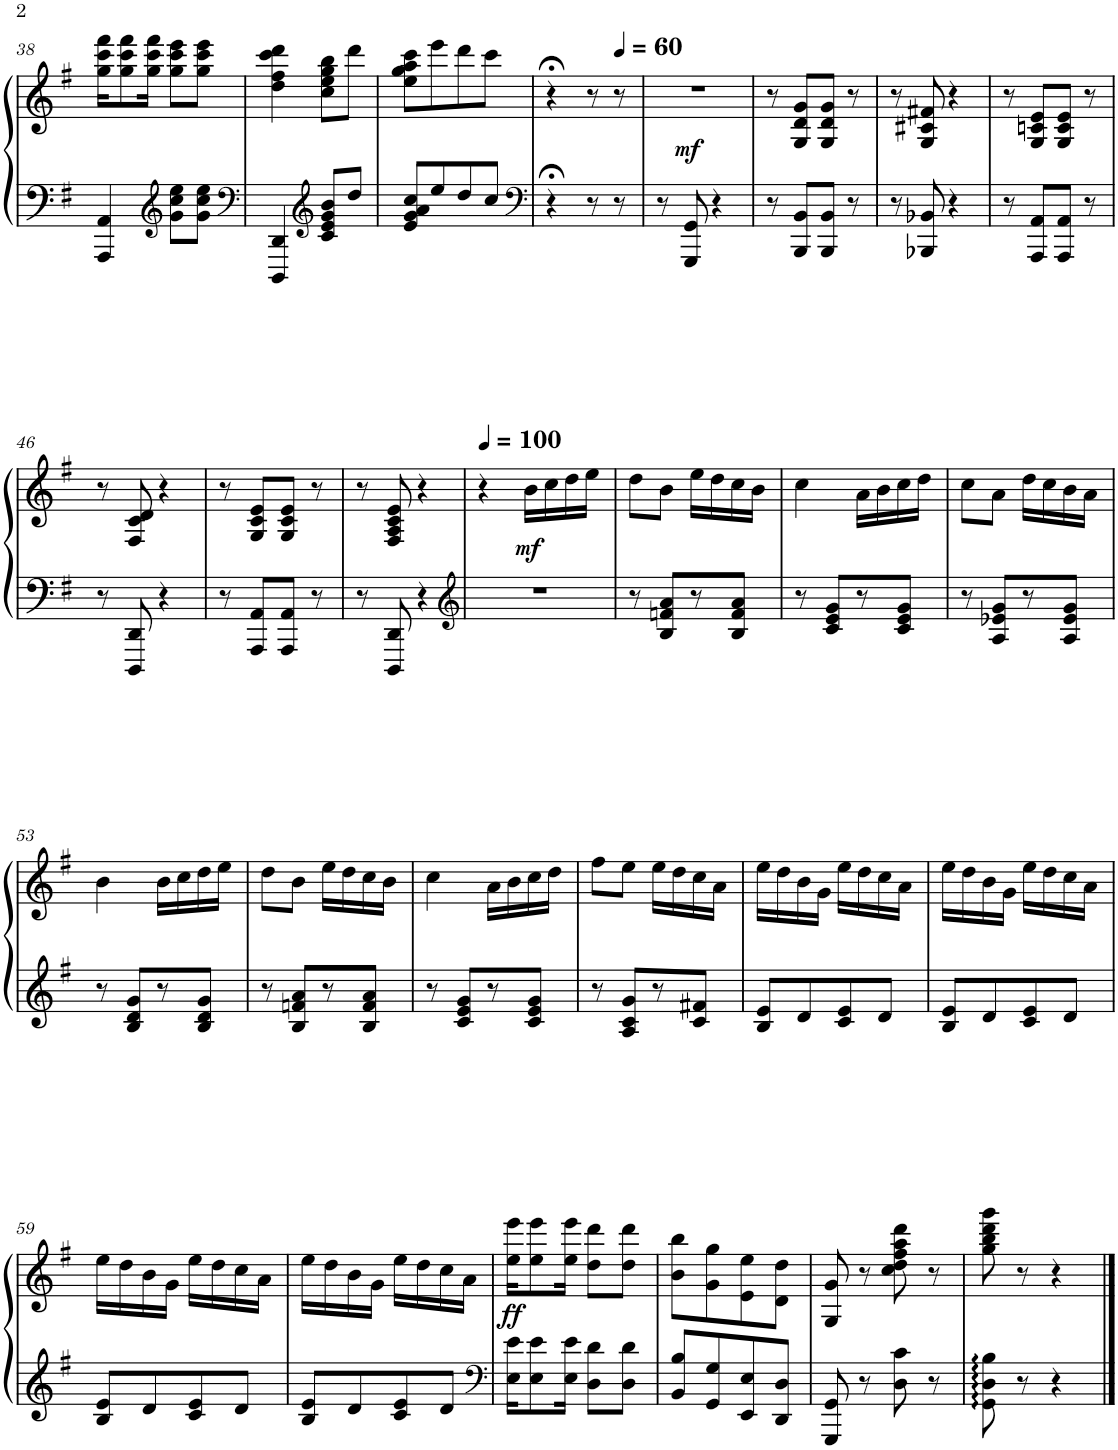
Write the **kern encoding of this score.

**kern	**kern	**dynam
*part1	*part1	*part1
*staff2	*staff1	*staff1/2
*I"Piano	*	*
*I'Pno	*	*
!!LO:PB:g=z
*clefF4	*clefG2	*
*k[f#]	*k[f#]	*
*M2/4	*M2/4	*
=38	=38	=38
4AAA/ 4AA/	16gg\ 16ccc\ 16fff#\KL	.
.	8gg\ 8ccc\ 8fff#\	.
.	16gg\ 16ccc\ 16fff#\Jk	.
*clefG2	*	*
8g\ 8cc\ 8ee\L	8gg\ 8ccc\ 8eee\L	.
8g\ 8cc\ 8ee\J	8gg\ 8ccc\ 8eee\J	.
=39	=39	=39
*clefF4	*	*
4DDD/ 4DD/	4dd\ 4ff#\ 4ccc\ 4ddd\	.
*clefG2	*	*
8c/ 8e/ 8g/ 8b/L	8cc\ 8ee\ 8gg\ 8bb\L	.
8dd/J	8ddd\J	.
=40	=40	=40
8e/ 8g/ 8a/ 8cc/L	8ee\ 8gg\ 8aa\ 8ccc\L	.
8ee/	8eee\	.
8dd/	8ddd\	.
8cc/J	8ccc\J	.
=41	=41	=41
*clefF4	*	*
4r;<	4r;<	.
8r	8r	.
*	*MM60	*
8r	8r	.
=42	=42	=42
8r	2r	.
!	!	!LO:DY:a=2
8GGG/ 8GG/	.	mf
4r	.	.
=43	=43	=43
8r	8r	.
8BBB/ 8BB/L	8G/ 8d/ 8g/L	.
8BBB/ 8BB/J	8G/ 8d/ 8g/J	.
8r	8r	.
=44	=44	=44
8r	8r	.
8BBB-X/ 8BB-X/	8G/ 8c#X/ 8f#X/	.
4r	4r	.
=45	=45	=45
8r	8r	.
8AAA/ 8AA/L	8G/ 8cn/ 8e/L	.
8AAA/ 8AA/J	8G/ 8c/ 8e/J	.
8r	8r	.
!!LO:LB:g=z
=46	=46	=46
8r	8r	.
8DDD/ 8DD/	8F#/ 8c/ 8d/	.
4r	4r	.
=47	=47	=47
8r	8r	.
8AAA/ 8AA/L	8G/ 8c/ 8e/L	.
8AAA/ 8AA/J	8G/ 8c/ 8e/J	.
8r	8r	.
=48	=48	=48
8r	8r	.
8DDD/ 8DD/	8F#/ 8A/ 8c/ 8e/	.
4r	4r	.
=49	=49	=49
*clefG2	*	*
*	*MM100	*
2r	4r	.
!	!	!LO:DY:b
.	16b\LL	mf
.	16cc\	.
.	16dd\	.
.	16ee\JJ	.
=50	=50	=50
8r	8dd\L	.
8B/ 8fn/ 8a/L	8b\J	.
8r	16ee\LL	.
.	16dd\	.
8B/ 8f/ 8a/J	16cc\	.
.	16b\JJ	.
=51	=51	=51
8r	4cc\	.
8c/ 8e/ 8g/L	.	.
8r	16a\LL	.
.	16b\	.
8c/ 8e/ 8g/J	16cc\	.
.	16dd\JJ	.
=52	=52	=52
8r	8cc\L	.
8A/ 8e-X/ 8g/L	8a\J	.
8r	16dd\LL	.
.	16cc\	.
8A/ 8e-/ 8g/J	16b\	.
.	16a\JJ	.
!!LO:LB:g=z
=53	=53	=53
8r	4b\	.
8B/ 8d/ 8g/L	.	.
8r	16b\LL	.
.	16cc\	.
8B/ 8d/ 8g/J	16dd\	.
.	16ee\JJ	.
=54	=54	=54
8r	8dd\L	.
8B/ 8fn/ 8a/L	8b\J	.
8r	16ee\LL	.
.	16dd\	.
8B/ 8f/ 8a/J	16cc\	.
.	16b\JJ	.
=55	=55	=55
8r	4cc\	.
8c/ 8e/ 8g/L	.	.
8r	16a\LL	.
.	16b\	.
8c/ 8e/ 8g/J	16cc\	.
.	16dd\JJ	.
=56	=56	=56
8r	8ff#\L	.
8A/ 8c/ 8g/L	8ee\J	.
8r	16ee\LL	.
.	16dd\	.
8c/ 8f#X/J	16cc\	.
.	16a\JJ	.
=57	=57	=57
8B/ 8e/L	16ee\LL	.
.	16dd\	.
8d/	16b\	.
.	16g\JJ	.
8c/ 8e/	16ee\LL	.
.	16dd\	.
8d/J	16cc\	.
.	16a\JJ	.
=58	=58	=58
8B/ 8e/L	16ee\LL	.
.	16dd\	.
8d/	16b\	.
.	16g\JJ	.
8c/ 8e/	16ee\LL	.
.	16dd\	.
8d/J	16cc\	.
.	16a\JJ	.
!!LO:LB:g=z
=59	=59	=59
8B/ 8e/L	16ee\LL	.
.	16dd\	.
8d/	16b\	.
.	16g\JJ	.
8c/ 8e/	16ee\LL	.
.	16dd\	.
8d/J	16cc\	.
.	16a\JJ	.
=60	=60	=60
8B/ 8e/L	16ee\LL	.
.	16dd\	.
8d/	16b\	.
.	16g\JJ	.
8c/ 8e/	16ee\LL	.
.	16dd\	.
8d/J	16cc\	.
.	16a\JJ	.
=61	=61	=61
*clefF4	*	*
!	!	!LO:DY:b
16E\ 16e\KL	16ee\ 16eee\KL	ff
8E\ 8e\	8ee\ 8eee\	.
16E\ 16e\Jk	16ee\ 16eee\Jk	.
8D\ 8d\L	8dd\ 8ddd\L	.
8D\ 8d\J	8dd\ 8ddd\J	.
=62	=62	=62
8BB/ 8B/L	8b\ 8bb\L	.
8GG/ 8G/	8g\ 8gg\	.
8EE/ 8E/	8e\ 8ee\	.
8DD/ 8D/J	8d\ 8dd\J	.
=63	=63	=63
8GGG/ 8GG/	8G/ 8g/	.
8r	8r	.
8D\ 8c\	8cc\ 8dd\ 8ff#\ 8aa\ 8ddd\	.
8r	8r	.
=64	=64	=64
8GG\: 8D\: 8B\:	8gg\ 8bb\ 8ddd\ 8ggg\	.
8r	8r	.
4r	4r	.
==	==	==
*-	*-	*-
